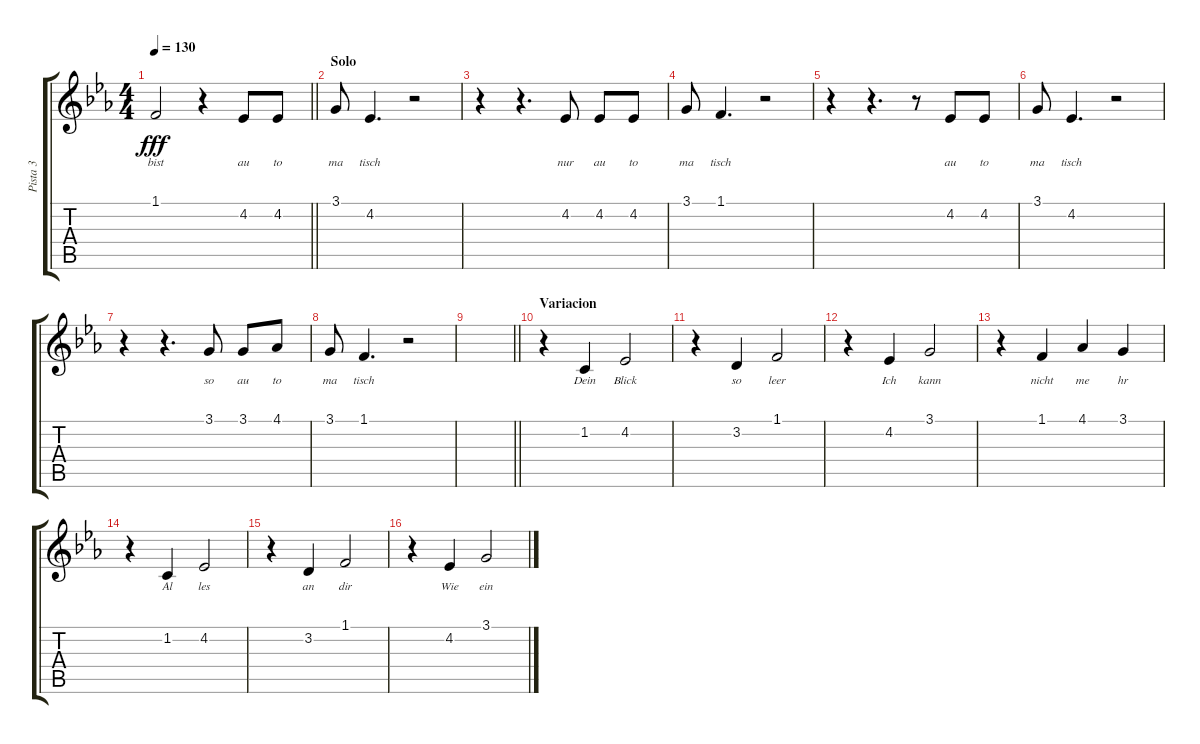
\track ("Pista 3" "Pista 3") {instrument lead2sawtooth}
\staff {score tabs}
\tuning (E4 B3 G3 D3 A2 E2) {hide}
\ts (4 4)
\tempo 130
\clef g2
\barLineRight lightlight
\ks eb
1.1.2{lyrics (0 "bist") lyrics (1 "") lyrics (2 "") lyrics (3 "") lyrics (4 "") dy fff} r.4 4.2.8{lyrics (0 "au") lyrics (1 "") lyrics (2 "") lyrics (3 "") lyrics (4 "")} 4.2.8{lyrics (0 "to") lyrics (1 "") lyrics (2 "") lyrics (3 "") lyrics (4 "")} |
\section ("" "Solo")
3.1.8{lyrics (0 "ma") lyrics (1 "") lyrics (2 "") lyrics (3 "") lyrics (4 "")} 4.2.4{d lyrics (0 "tisch") lyrics (1 "") lyrics (2 "") lyrics (3 "") lyrics (4 "")} r.2 |
r.4 r.4{d} 4.2.8{lyrics (0 "nur") lyrics (1 "") lyrics (2 "") lyrics (3 "") lyrics (4 "")} 4.2.8{lyrics (0 "au") lyrics (1 "") lyrics (2 "") lyrics (3 "") lyrics (4 "")} 4.2.8{lyrics (0 "to") lyrics (1 "") lyrics (2 "") lyrics (3 "") lyrics (4 "")} |
3.1.8{lyrics (0 "ma") lyrics (1 "") lyrics (2 "") lyrics (3 "") lyrics (4 "")} 1.1.4{d lyrics (0 "tisch") lyrics (1 "") lyrics (2 "") lyrics (3 "") lyrics (4 "")} r.2 |
r.4 r.4{d} r.8 4.2.8{lyrics (0 "au") lyrics (1 "") lyrics (2 "") lyrics (3 "") lyrics (4 "")} 4.2.8{lyrics (0 "to") lyrics (1 "") lyrics (2 "") lyrics (3 "") lyrics (4 "")} |
3.1.8{lyrics (0 "ma") lyrics (1 "") lyrics (2 "") lyrics (3 "") lyrics (4 "")} 4.2.4{d lyrics (0 "tisch") lyrics (1 "") lyrics (2 "") lyrics (3 "") lyrics (4 "")} r.2 |
r.4 r.4{d} 3.1.8{lyrics (0 "so") lyrics (1 "") lyrics (2 "") lyrics (3 "") lyrics (4 "")} 3.1.8{lyrics (0 "au") lyrics (1 "") lyrics (2 "") lyrics (3 "") lyrics (4 "")} 4.1.8{lyrics (0 "to") lyrics (1 "") lyrics (2 "") lyrics (3 "") lyrics (4 "")} |
3.1.8{lyrics (0 "ma") lyrics (1 "") lyrics (2 "") lyrics (3 "") lyrics (4 "")} 1.1.4{d lyrics (0 "tisch") lyrics (1 "") lyrics (2 "") lyrics (3 "") lyrics (4 "")} r.2 |
\barLineRight lightlight
|
\section ("" "Variacion")
r.4 1.2.4{lyrics (0 "Dein") lyrics (1 "") lyrics (2 "") lyrics (3 "") lyrics (4 "")} 4.2.2{lyrics (0 "Blick") lyrics (1 "") lyrics (2 "") lyrics (3 "") lyrics (4 "")} |
r.4 3.2.4{lyrics (0 "so") lyrics (1 "") lyrics (2 "") lyrics (3 "") lyrics (4 "")} 1.1.2{lyrics (0 "leer") lyrics (1 "") lyrics (2 "") lyrics (3 "") lyrics (4 "")} |
r.4 4.2.4{lyrics (0 "Ich") lyrics (1 "") lyrics (2 "") lyrics (3 "") lyrics (4 "")} 3.1.2{lyrics (0 "kann") lyrics (1 "") lyrics (2 "") lyrics (3 "") lyrics (4 "")} |
r.4 1.1.4{lyrics (0 "nicht") lyrics (1 "") lyrics (2 "") lyrics (3 "") lyrics (4 "")} 4.1.4{lyrics (0 "me") lyrics (1 "") lyrics (2 "") lyrics (3 "") lyrics (4 "")} 3.1.4{lyrics (0 "hr") lyrics (1 "") lyrics (2 "") lyrics (3 "") lyrics (4 "")} |
r.4 1.2.4{lyrics (0 "Al") lyrics (1 "") lyrics (2 "") lyrics (3 "") lyrics (4 "")} 4.2.2{lyrics (0 "les") lyrics (1 "") lyrics (2 "") lyrics (3 "") lyrics (4 "")} |
r.4 3.2.4{lyrics (0 "an") lyrics (1 "") lyrics (2 "") lyrics (3 "") lyrics (4 "")} 1.1.2{lyrics (0 "dir") lyrics (1 "") lyrics (2 "") lyrics (3 "") lyrics (4 "")} |
r.4 4.2.4{lyrics (0 "Wie") lyrics (1 "") lyrics (2 "") lyrics (3 "") lyrics (4 "")} 3.1.2{lyrics (0 "ein") lyrics (1 "") lyrics (2 "") lyrics (3 "") lyrics (4 "")}
